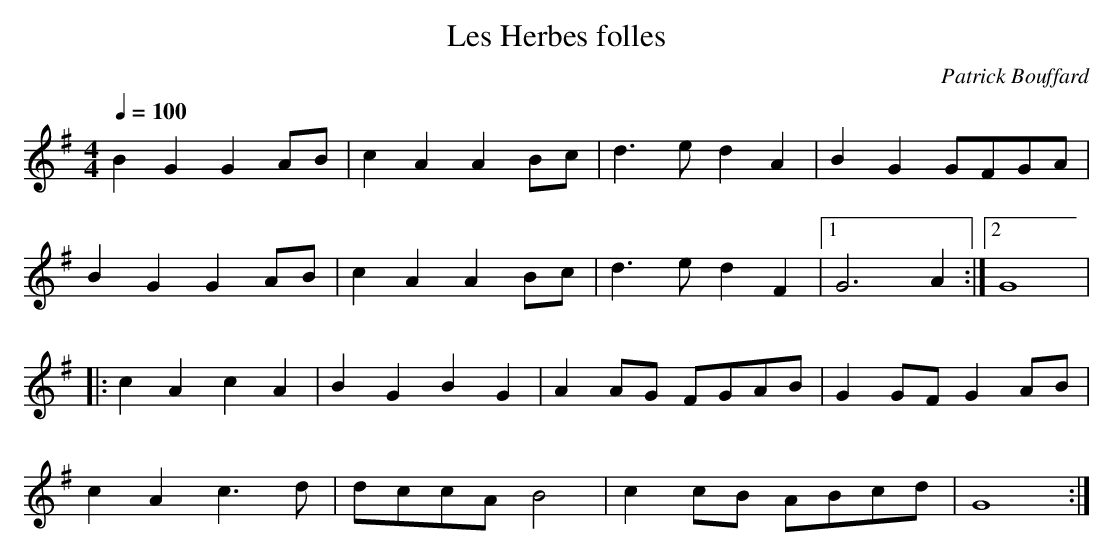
X:1
T:Les Herbes folles
C:Patrick Bouffard
L:1/4
M:4/4
Q:100
K:G major
BGGA/2B/2|cAAB/2c/2|d>edA|BG G/2F/2G/2A/2|
BGGA/2B/2|cAAB/2c/2|d>edF|1G3A:|2G4|
|:cAcA|BGBG|AA/2G/2 F/2G/2A/2B/2|GG/2F/2 GA/2B/2|
cAc>d|d/2c/2c/2A/2 B2|cc/2B/2 A/2B/2c/2d/2|G4:|
